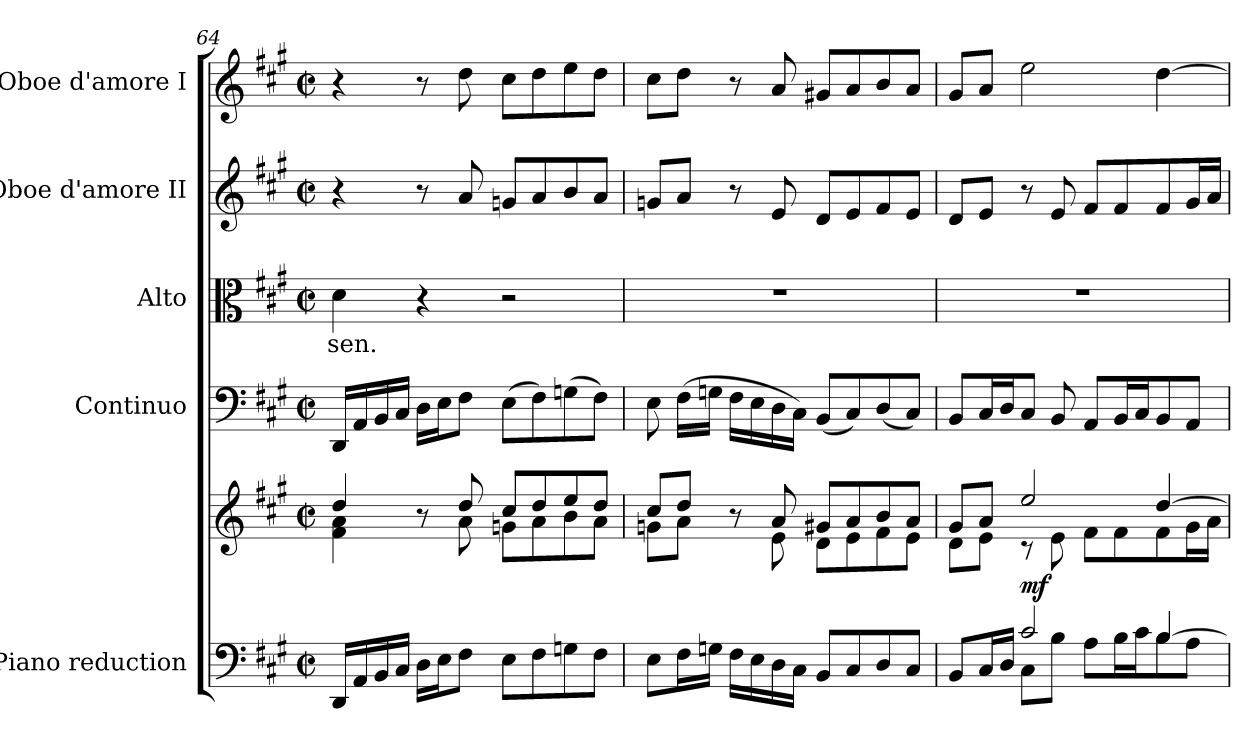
**kern	**kern	**dynam	**kern	**dynam	**kern	**text	**kern	**dynam	**kern	**dynam
*part5	*part5	*part5	*part4	*part4	*part3	*part3	*part2	*part2	*part1	*part1
*staff6	*staff5	*staff5/6	*staff4	*staff4	*staff3	*staff3	*staff2	*staff2	*staff1	*staff1
*I"Piano reduction	*	*	*I"Continuo	*	*I"Alto	*	*I"Oboe d'amore II	*	*I"Oboe d'amore I	*
*I'Pno	*	*	*	*	*	*	*I'Ob	*	*I'Ob	*
*clefF4	*clefG2	*	*clefF4	*	*clefC3	*	*clefG2	*	*clefG2	*
*k[f#c#g#]	*k[f#c#g#]	*	*k[f#c#g#]	*	*k[f#c#g#]	*	*k[f#c#g#]	*	*k[f#c#g#]	*
*M2/2	*M2/2	*	*M2/2	*	*M2/2	*	*M2/2	*	*M2/2	*
*met(c|)	*met(c|)	*	*met(c|)	*	*met(c|)	*	*met(c|)	*	*met(c|)	*
=64	=64	=64	=64	=64	=64	=64	=64	=64	=64	=64
*	*^	*	*	*	*	*	*	*	*	*
!	!	!	!	!	!	!	!LO:LY:b	!	!	!	!
16DD/LL	4dd/	4f#\ 4a\	.	16DD/LL	.	4d\	-sen.	4r	.	4r	.
16AA/	.	.	.	16AA/	.	.	.	.	.	.	.
16BB/	.	.	.	16BB/	.	.	.	.	.	.	.
16C#/JJ	.	.	.	16C#/JJ	.	.	.	.	.	.	.
16D\LL	8r	8ryy	.	16D\LL	.	4r	.	8r	.	8r	.
16E\J	.	.	.	16E\J	.	.	.	.	.	.	.
!	!	!	!	!	!	!	!	!	!LO:DY:b	!	!LO:DY:b
8F#\J	8dd/	8a\	.	8F#\J	.	.	.	8a/	other-dynamics	8dd\	other-dynamics
8E\L	8cc#/L	8gn\L	.	(>8E\L	.	2r	.	8gn/L	.	8cc#\L	.
8F#\	8dd/	8a\	.	8F#\)	.	.	.	8a/	.	8dd\	.
8Gn\	8ee/	8b\	.	(>8Gn\	.	.	.	8b/	.	8ee\	.
8F#\J	8dd/J	8a\J	.	8F#\J)	.	.	.	8a/J	.	8dd\J	.
=65	=65	=65	=65	=65	=65	=65	=65	=65	=65	=65	=65
8E\L	8cc#/L	8gn\L	.	8E\	.	1r	.	8gn/L	.	8cc#\L	.
16F#\L	8dd/J	8a\J	.	(>16F#\LL	.	.	.	8a/J	.	8dd\J	.
16Gn\JJ	.	.	.	16Gn\JJ	.	.	.	.	.	.	.
16F#\LL	8r	8ryy	.	16F#\LL	.	.	.	8r	.	8r	.
16E\	.	.	.	16E\	.	.	.	.	.	.	.
16D\	8a/	8e\	.	16D\	.	.	.	8e/	.	8a/	.
16C#\JJ	.	.	.	16C#\JJ)	.	.	.	.	.	.	.
8BB/L	8g#X/L	8d\L	.	(<8BB/L	.	.	.	8d/L	.	8g#X/L	.
8C#/	8a/	8e\	.	8C#/)	.	.	.	8e/	.	8a/	.
8D/	8b/	8f#\	.	(<8D/	.	.	.	8f#/	.	8b/	.
8C#/J	8a/J	8e\J	.	8C#/J)	.	.	.	8e/J	.	8a/J	.
!!LO:PB:g=z
=66	=66	=66	=66	=66	=66	=66	=66	=66	=66	=66	=66
*^	*	*	*	*	*	*	*	*	*	*	*
4ryy	8BB/L	8g#/L	8d\L	.	8BB/L	.	1r	.	8d/L	.	8g#/L	.
.	16C#/L	8a/J	8e\J	.	16C#/L	.	.	.	8e/J	.	8a/J	.
.	16D/JJ	.	.	.	16D/J	.	.	.	.	.	.	.
!	!	!	!	!LO:DY:b	!	!	!	!	!	!	!	!LO:DY:b
2c#/	8C#\L	2ee/	8r	mf	8C#/J	.	.	.	8r	.	2ee\	other-dynamics
!	!	!	!	!	!	!LO:DY:a	!	!	!	!LO:DY:b	!	!
.	8B\J	.	8e\	.	8BB/	other-dynamics	.	.	8e/	other-dynamics	.	.
.	8A\L	.	8f#\L	.	8AA/L	.	.	.	8f#/L	.	.	.
.	16B\L	.	8f#\	.	16BB/L	.	.	.	8f#/	.	.	.
.	16c#\J	.	.	.	16C#/J	.	.	.	.	.	.	.
[4B/	8B\	[4dd/	8f#\	.	8BB/	.	.	.	8f#/	.	[4dd\	.
.	8A\J	.	16g#\L	.	8AA/J	.	.	.	16g#/L	.	.	.
.	.	.	16a\JJ	.	.	.	.	.	16a/JJ	.	.	.
*v	*v	*	*	*	*	*	*	*	*	*	*	*
*	*v	*v	*	*	*	*	*	*	*	*	*
=	=	=	=	=	=	=	=	=	=	=
*-	*-	*-	*-	*-	*-	*-	*-	*-	*-	*-
